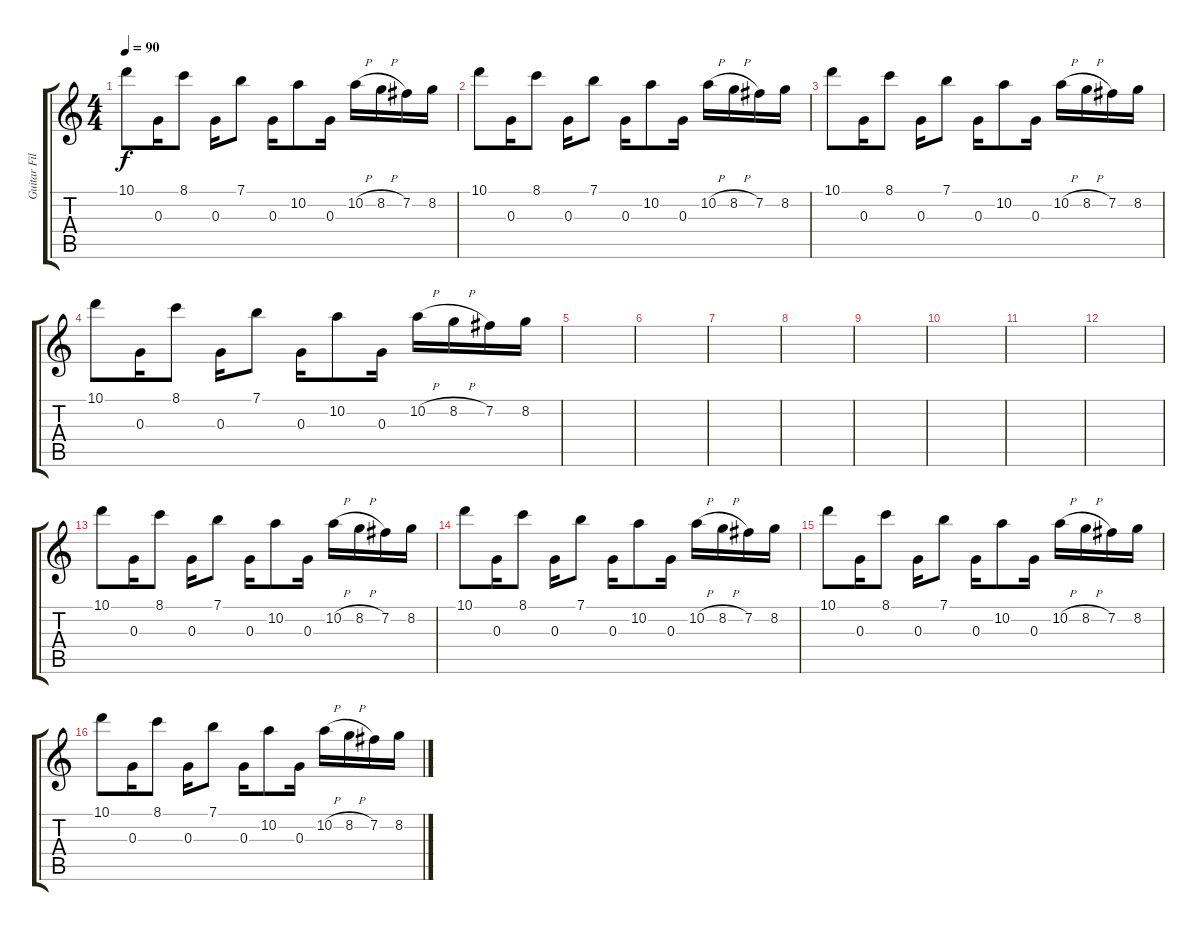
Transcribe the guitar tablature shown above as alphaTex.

\track ("Guitar Fill" "Guitar Fil") {instrument electricguitarclean}
\staff {score tabs}
\tuning (E4 B3 G3 D3 A2 E2) {hide}
\ts (4 4)
\tempo 90
\clef g2
\ks c
10.1.8{dy f} 0.3.16 8.1.8 0.3.16 7.1.8 0.3.16 10.2.8 0.3.16 10.2{h}.16 8.2{h}.16 7.2.16 8.2.16 |
10.1.8 0.3.16 8.1.8 0.3.16 7.1.8 0.3.16 10.2.8 0.3.16 10.2{h}.16 8.2{h}.16 7.2.16 8.2.16 |
10.1.8 0.3.16 8.1.8 0.3.16 7.1.8 0.3.16 10.2.8 0.3.16 10.2{h}.16 8.2{h}.16 7.2.16 8.2.16 |
10.1.8 0.3.16 8.1.8 0.3.16 7.1.8 0.3.16 10.2.8 0.3.16 10.2{h}.16 8.2{h}.16 7.2.16 8.2.16 |
|
|
|
|
|
|
|
|
10.1.8 0.3.16 8.1.8 0.3.16 7.1.8 0.3.16 10.2.8 0.3.16 10.2{h}.16 8.2{h}.16 7.2.16 8.2.16 |
10.1.8 0.3.16 8.1.8 0.3.16 7.1.8 0.3.16 10.2.8 0.3.16 10.2{h}.16 8.2{h}.16 7.2.16 8.2.16 |
10.1.8 0.3.16 8.1.8 0.3.16 7.1.8 0.3.16 10.2.8 0.3.16 10.2{h}.16 8.2{h}.16 7.2.16 8.2.16 |
10.1.8 0.3.16 8.1.8 0.3.16 7.1.8 0.3.16 10.2.8 0.3.16 10.2{h}.16 8.2{h}.16 7.2.16 8.2.16
